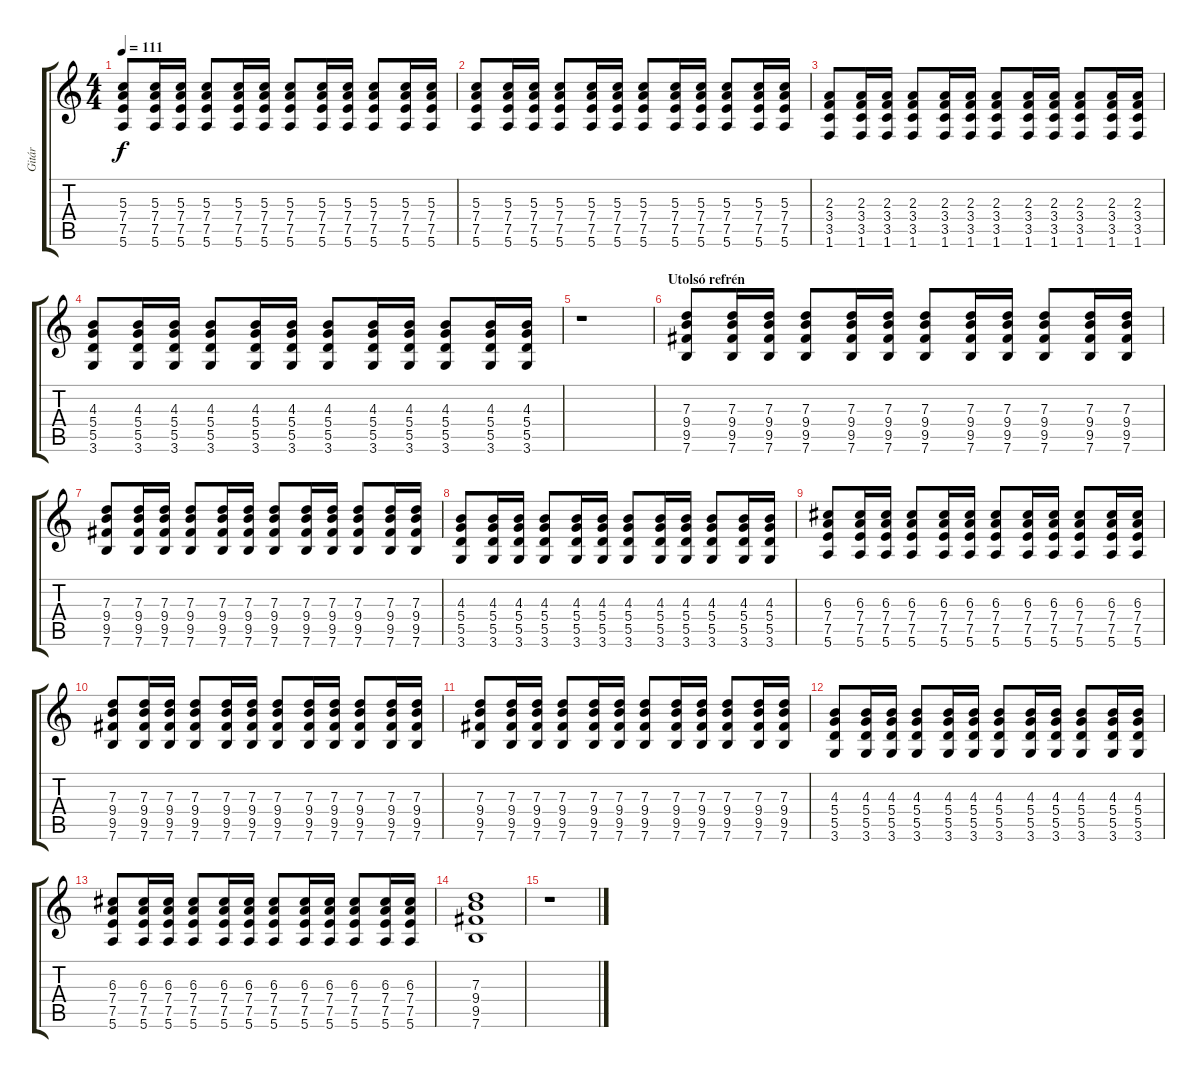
\track ("Gitár" "Gitár") {instrument electricguitarclean}
\staff {score tabs}
\tuning (E4 B3 G3 D3 A2 E2) {hide}
\ts (4 4)
\tempo 111
\clef g2
\ks c
(5.3 7.4 7.5 5.6).8{dy f} (5.3 7.4 7.5 5.6).16 (5.3 7.4 7.5 5.6).16 (5.3 7.4 7.5 5.6).8 (5.3 7.4 7.5 5.6).16 (5.3 7.4 7.5 5.6).16 (5.3 7.4 7.5 5.6).8 (5.3 7.4 7.5 5.6).16 (5.3 7.4 7.5 5.6).16 (5.3 7.4 7.5 5.6).8 (5.3 7.4 7.5 5.6).16 (5.3 7.4 7.5 5.6).16 |
(5.3 7.4 7.5 5.6).8 (5.3 7.4 7.5 5.6).16 (5.3 7.4 7.5 5.6).16 (5.3 7.4 7.5 5.6).8 (5.3 7.4 7.5 5.6).16 (5.3 7.4 7.5 5.6).16 (5.3 7.4 7.5 5.6).8 (5.3 7.4 7.5 5.6).16 (5.3 7.4 7.5 5.6).16 (5.3 7.4 7.5 5.6).8 (5.3 7.4 7.5 5.6).16 (5.3 7.4 7.5 5.6).16 |
(2.3 3.4 3.5 1.6).8 (2.3 3.4 3.5 1.6).16 (2.3 3.4 3.5 1.6).16 (2.3 3.4 3.5 1.6).8 (2.3 3.4 3.5 1.6).16 (2.3 3.4 3.5 1.6).16 (2.3 3.4 3.5 1.6).8 (2.3 3.4 3.5 1.6).16 (2.3 3.4 3.5 1.6).16 (2.3 3.4 3.5 1.6).8 (2.3 3.4 3.5 1.6).16 (2.3 3.4 3.5 1.6).16 |
(4.3 5.4 5.5 3.6).8 (4.3 5.4 5.5 3.6).16 (4.3 5.4 5.5 3.6).16 (4.3 5.4 5.5 3.6).8 (4.3 5.4 5.5 3.6).16 (4.3 5.4 5.5 3.6).16 (4.3 5.4 5.5 3.6).8 (4.3 5.4 5.5 3.6).16 (4.3 5.4 5.5 3.6).16 (4.3 5.4 5.5 3.6).8 (4.3 5.4 5.5 3.6).16 (4.3 5.4 5.5 3.6).16 |
r.1 |
\section ("" "Utolsó refrén")
(7.3 9.4 9.5 7.6).8{volume 10} (7.3 9.4 9.5 7.6).16 (7.3 9.4 9.5 7.6).16 (7.3 9.4 9.5 7.6).8 (7.3 9.4 9.5 7.6).16 (7.3 9.4 9.5 7.6).16 (7.3 9.4 9.5 7.6).8 (7.3 9.4 9.5 7.6).16 (7.3 9.4 9.5 7.6).16 (7.3 9.4 9.5 7.6).8 (7.3 9.4 9.5 7.6).16 (7.3 9.4 9.5 7.6).16 |
(7.3 9.4 9.5 7.6).8 (7.3 9.4 9.5 7.6).16 (7.3 9.4 9.5 7.6).16 (7.3 9.4 9.5 7.6).8 (7.3 9.4 9.5 7.6).16 (7.3 9.4 9.5 7.6).16 (7.3 9.4 9.5 7.6).8 (7.3 9.4 9.5 7.6).16 (7.3 9.4 9.5 7.6).16 (7.3 9.4 9.5 7.6).8 (7.3 9.4 9.5 7.6).16 (7.3 9.4 9.5 7.6).16 |
(4.3 5.4 5.5 3.6).8 (4.3 5.4 5.5 3.6).16 (4.3 5.4 5.5 3.6).16 (4.3 5.4 5.5 3.6).8 (4.3 5.4 5.5 3.6).16 (4.3 5.4 5.5 3.6).16 (4.3 5.4 5.5 3.6).8 (4.3 5.4 5.5 3.6).16 (4.3 5.4 5.5 3.6).16 (4.3 5.4 5.5 3.6).8 (4.3 5.4 5.5 3.6).16 (4.3 5.4 5.5 3.6).16 |
(6.3 7.4 7.5 5.6).8 (6.3 7.4 7.5 5.6).16 (6.3 7.4 7.5 5.6).16 (6.3 7.4 7.5 5.6).8 (6.3 7.4 7.5 5.6).16 (6.3 7.4 7.5 5.6).16 (6.3 7.4 7.5 5.6).8 (6.3 7.4 7.5 5.6).16 (6.3 7.4 7.5 5.6).16 (6.3 7.4 7.5 5.6).8 (6.3 7.4 7.5 5.6).16 (6.3 7.4 7.5 5.6).16 |
(7.3 9.4 9.5 7.6).8 (7.3 9.4 9.5 7.6).16 (7.3 9.4 9.5 7.6).16 (7.3 9.4 9.5 7.6).8 (7.3 9.4 9.5 7.6).16 (7.3 9.4 9.5 7.6).16 (7.3 9.4 9.5 7.6).8 (7.3 9.4 9.5 7.6).16 (7.3 9.4 9.5 7.6).16 (7.3 9.4 9.5 7.6).8 (7.3 9.4 9.5 7.6).16 (7.3 9.4 9.5 7.6).16 |
(7.3 9.4 9.5 7.6).8 (7.3 9.4 9.5 7.6).16 (7.3 9.4 9.5 7.6).16 (7.3 9.4 9.5 7.6).8 (7.3 9.4 9.5 7.6).16 (7.3 9.4 9.5 7.6).16 (7.3 9.4 9.5 7.6).8 (7.3 9.4 9.5 7.6).16 (7.3 9.4 9.5 7.6).16 (7.3 9.4 9.5 7.6).8 (7.3 9.4 9.5 7.6).16 (7.3 9.4 9.5 7.6).16 |
(4.3 5.4 5.5 3.6).8 (4.3 5.4 5.5 3.6).16 (4.3 5.4 5.5 3.6).16 (4.3 5.4 5.5 3.6).8 (4.3 5.4 5.5 3.6).16 (4.3 5.4 5.5 3.6).16 (4.3 5.4 5.5 3.6).8 (4.3 5.4 5.5 3.6).16 (4.3 5.4 5.5 3.6).16 (4.3 5.4 5.5 3.6).8 (4.3 5.4 5.5 3.6).16 (4.3 5.4 5.5 3.6).16 |
(6.3 7.4 7.5 5.6).8 (6.3 7.4 7.5 5.6).16 (6.3 7.4 7.5 5.6).16 (6.3 7.4 7.5 5.6).8 (6.3 7.4 7.5 5.6).16 (6.3 7.4 7.5 5.6).16 (6.3 7.4 7.5 5.6).8 (6.3 7.4 7.5 5.6).16 (6.3 7.4 7.5 5.6).16 (6.3 7.4 7.5 5.6).8 (6.3 7.4 7.5 5.6).16 (6.3 7.4 7.5 5.6).16 |
(7.3 9.4 9.5 7.6).1 |
r.1
